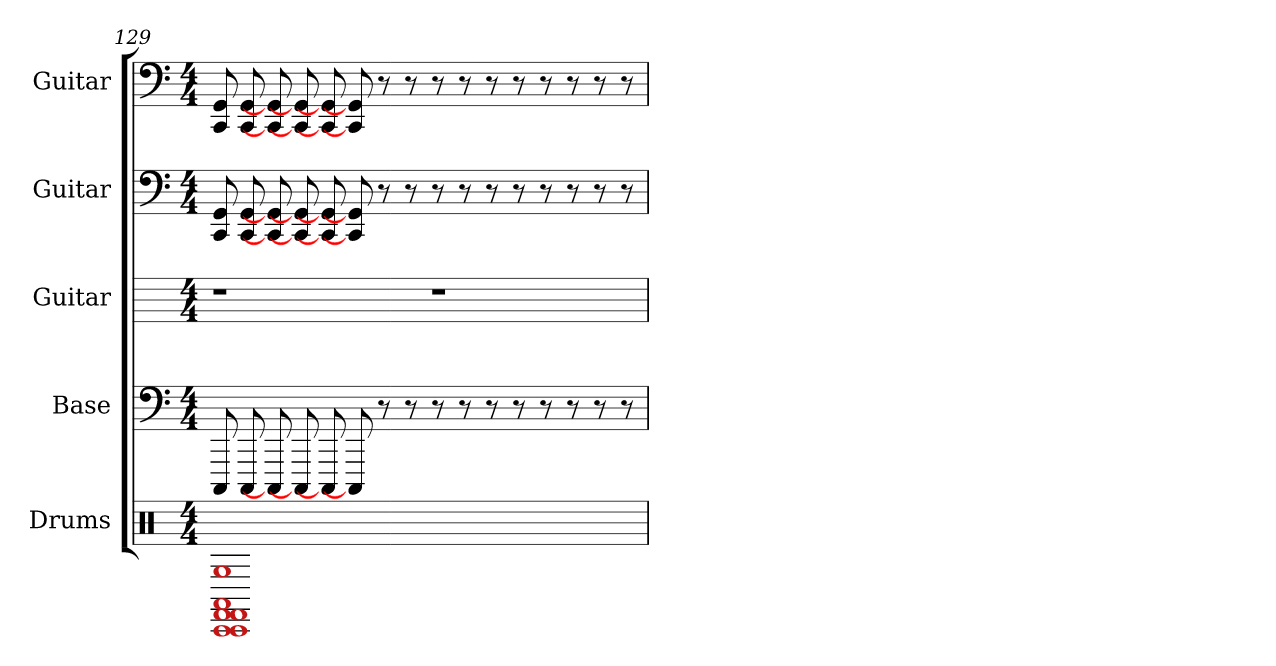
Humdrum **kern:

**kern	**kern	**kern	**kern	**kern
*part5	*part4	*part3	*part2	*part1
*staff5	*staff4	*staff3	*staff2	*staff1
*I"Drums	*I"Base	*I"Guitar	*I"Guitar	*I"Guitar
*clefX	*	*	*	*
*k[]	*k[]	*k[]	*k[]	*k[]
*M4/4	*M4/4	*M4/4	*M4/4	*M4/4
=129	=129	=129	=129	=129
1G 1AA 1FF 1FF 1CC 1CC	8CCC	1r	8GG 8CC	8GG 8CC
.	8CCC	.	8GG 8CC	8GG 8CC
.	8CCC]	.	8GG] 8CC]	8GG] 8CC]
.	8CCC]	.	8GG] 8CC]	8GG] 8CC]
.	8CCC]	.	8GG] 8CC]	8GG] 8CC]
.	8CCC]	.	8GG] 8CC]	8GG] 8CC]
.	8r	.	8r	8r
.	8r	.	8r	8r
1ryy	8r	1r	8r	8r
.	8r	.	8r	8r
.	8r	.	8r	8r
.	8r	.	8r	8r
.	8r	.	8r	8r
.	8r	.	8r	8r
.	8r	.	8r	8r
.	8r	.	8r	8r
=	=	=	=	=
*-	*-	*-	*-	*-
